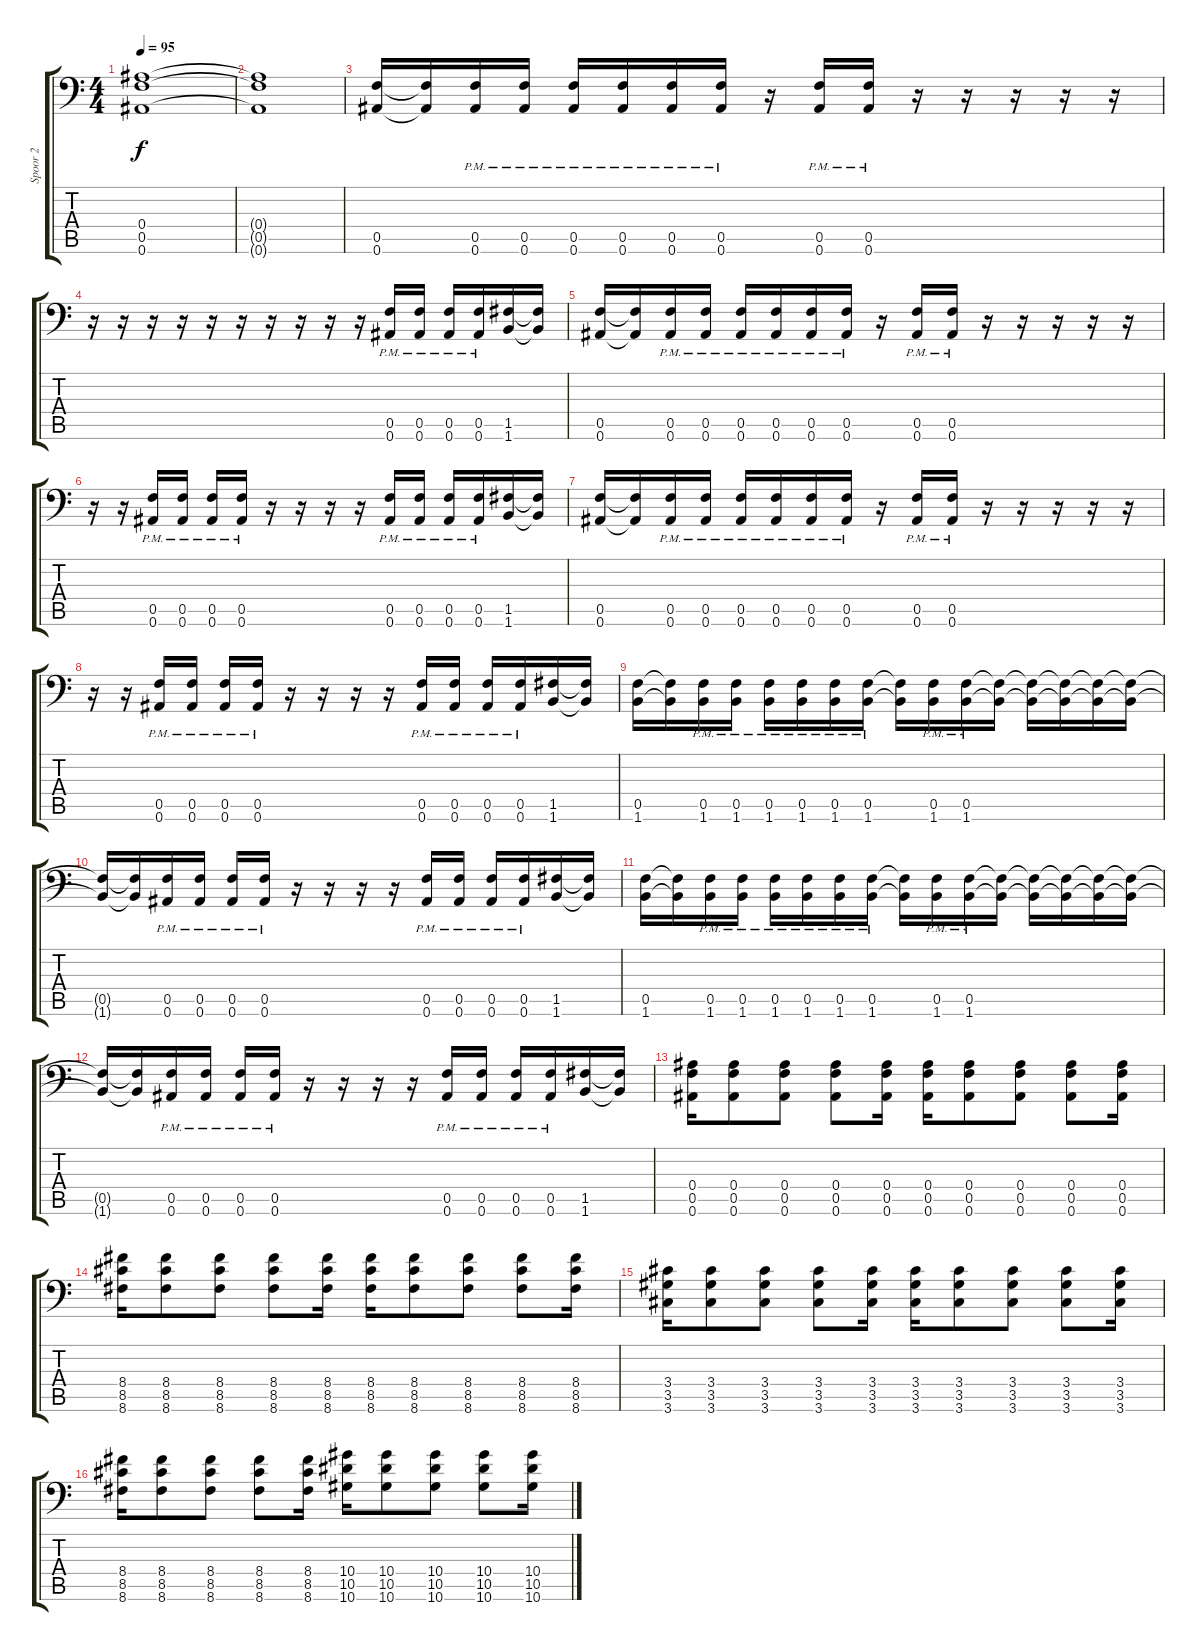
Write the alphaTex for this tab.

\track ("Spoor 2" "Spoor 2") {instrument distortionguitar}
\staff {score tabs}
\tuning (C4 G3 Eb3 Bb2 F2 Bb1) {hide}
\ts (4 4)
\tempo 95
\clef f4
\ks c
(0.4 0.5 0.6).1{dy f} |
(0.4{t} 0.5{t} 0.6{t}).1 |
(0.5 0.6).16 (0.5{t} 0.6{t}).16 (0.5{pm} 0.6{pm}).16 (0.5{pm} 0.6{pm}).16 (0.5{pm} 0.6{pm}).16 (0.5{pm} 0.6{pm}).16 (0.5{pm} 0.6{pm}).16 (0.5{pm} 0.6{pm}).16 r.16 (0.5{pm} 0.6{pm}).16 (0.5{pm} 0.6{pm}).16 r.16 r.16 r.16 r.16 r.16 |
r.16 r.16 r.16 r.16 r.16 r.16 r.16 r.16 r.16 r.16 (0.5{pm} 0.6{pm}).16 (0.5{pm} 0.6{pm}).16 (0.5{pm} 0.6{pm}).16 (0.5{pm} 0.6{pm}).16 (1.5 1.6).16 (1.5{t} 1.6{t}).16 |
(0.5 0.6).16 (0.5{t} 0.6{t}).16 (0.5{pm} 0.6{pm}).16 (0.5{pm} 0.6{pm}).16 (0.5{pm} 0.6{pm}).16 (0.5{pm} 0.6{pm}).16 (0.5{pm} 0.6{pm}).16 (0.5{pm} 0.6{pm}).16 r.16 (0.5{pm} 0.6{pm}).16 (0.5{pm} 0.6{pm}).16 r.16 r.16 r.16 r.16 r.16 |
r.16 r.16 (0.5{pm} 0.6{pm}).16 (0.5{pm} 0.6{pm}).16 (0.5{pm} 0.6{pm}).16 (0.5{pm} 0.6{pm}).16 r.16 r.16 r.16 r.16 (0.5{pm} 0.6{pm}).16 (0.5{pm} 0.6{pm}).16 (0.5{pm} 0.6{pm}).16 (0.5{pm} 0.6{pm}).16 (1.5 1.6).16 (1.5{t} 1.6{t}).16 |
(0.5 0.6).16 (0.5{t} 0.6{t}).16 (0.5{pm} 0.6{pm}).16 (0.5{pm} 0.6{pm}).16 (0.5{pm} 0.6{pm}).16 (0.5{pm} 0.6{pm}).16 (0.5{pm} 0.6{pm}).16 (0.5{pm} 0.6{pm}).16 r.16 (0.5{pm} 0.6{pm}).16 (0.5{pm} 0.6{pm}).16 r.16 r.16 r.16 r.16 r.16 |
r.16 r.16 (0.5{pm} 0.6{pm}).16 (0.5{pm} 0.6{pm}).16 (0.5{pm} 0.6{pm}).16 (0.5{pm} 0.6{pm}).16 r.16 r.16 r.16 r.16 (0.5{pm} 0.6{pm}).16 (0.5{pm} 0.6{pm}).16 (0.5{pm} 0.6{pm}).16 (0.5{pm} 0.6{pm}).16 (1.5 1.6).16 (1.5{t} 1.6{t}).16 |
(0.5 1.6).16 (0.5{t} 1.6{t}).16 (0.5{pm} 1.6{pm}).16 (0.5{pm} 1.6{pm}).16 (0.5{pm} 1.6{pm}).16 (0.5{pm} 1.6{pm}).16 (0.5{pm} 1.6{pm}).16 (0.5{pm} 1.6{pm}).16 (0.5{t} 1.6{t}).16 (0.5{pm} 1.6{pm}).16 (0.5{pm} 1.6{pm}).16 (0.5{t} 1.6{t}).16 (0.5{t} 1.6{t}).16 (0.5{t} 1.6{t}).16 (0.5{t} 1.6{t}).16 (0.5{t} 1.6{t}).16 |
(0.5{t} 1.6{t}).16 (0.5{t} 1.6{t}).16 (0.5{pm} 0.6{pm}).16 (0.5{pm} 0.6{pm}).16 (0.5{pm} 0.6{pm}).16 (0.5{pm} 0.6{pm}).16 r.16 r.16 r.16 r.16 (0.5{pm} 0.6{pm}).16 (0.5{pm} 0.6{pm}).16 (0.5{pm} 0.6{pm}).16 (0.5{pm} 0.6{pm}).16 (1.5 1.6).16 (1.5{t} 1.6{t}).16 |
(0.5 1.6).16 (0.5{t} 1.6{t}).16 (0.5{pm} 1.6{pm}).16 (0.5{pm} 1.6{pm}).16 (0.5{pm} 1.6{pm}).16 (0.5{pm} 1.6{pm}).16 (0.5{pm} 1.6{pm}).16 (0.5{pm} 1.6{pm}).16 (0.5{t} 1.6{t}).16 (0.5{pm} 1.6{pm}).16 (0.5{pm} 1.6{pm}).16 (0.5{t} 1.6{t}).16 (0.5{t} 1.6{t}).16 (0.5{t} 1.6{t}).16 (0.5{t} 1.6{t}).16 (0.5{t} 1.6{t}).16 |
(0.5{t} 1.6{t}).16 (0.5{t} 1.6{t}).16 (0.5{pm} 0.6{pm}).16 (0.5{pm} 0.6{pm}).16 (0.5{pm} 0.6{pm}).16 (0.5{pm} 0.6{pm}).16 r.16 r.16 r.16 r.16 (0.5{pm} 0.6{pm}).16 (0.5{pm} 0.6{pm}).16 (0.5{pm} 0.6{pm}).16 (0.5{pm} 0.6{pm}).16 (1.5 1.6).16 (1.5{t} 1.6{t}).16 |
(0.4 0.5 0.6).16 (0.4 0.5 0.6).8 (0.4 0.5 0.6).8 (0.4 0.5 0.6).8 (0.4 0.5 0.6).16 (0.4 0.5 0.6).16 (0.4 0.5 0.6).8 (0.4 0.5 0.6).8 (0.4 0.5 0.6).8 (0.4 0.5 0.6).16 |
(8.4 8.5 8.6).16 (8.4 8.5 8.6).8 (8.4 8.5 8.6).8 (8.4 8.5 8.6).8 (8.4 8.5 8.6).16 (8.4 8.5 8.6).16 (8.4 8.5 8.6).8 (8.4 8.5 8.6).8 (8.4 8.5 8.6).8 (8.4 8.5 8.6).16 |
(3.4 3.5 3.6).16 (3.4 3.5 3.6).8 (3.4 3.5 3.6).8 (3.4 3.5 3.6).8 (3.4 3.5 3.6).16 (3.4 3.5 3.6).16 (3.4 3.5 3.6).8 (3.4 3.5 3.6).8 (3.4 3.5 3.6).8 (3.4 3.5 3.6).16 |
(8.4 8.5 8.6).16 (8.4 8.5 8.6).8 (8.4 8.5 8.6).8 (8.4 8.5 8.6).8 (8.4 8.5 8.6).16 (10.4 10.5 10.6).16 (10.4 10.5 10.6).8 (10.4 10.5 10.6).8 (10.4 10.5 10.6).8 (10.4 10.5 10.6).16
